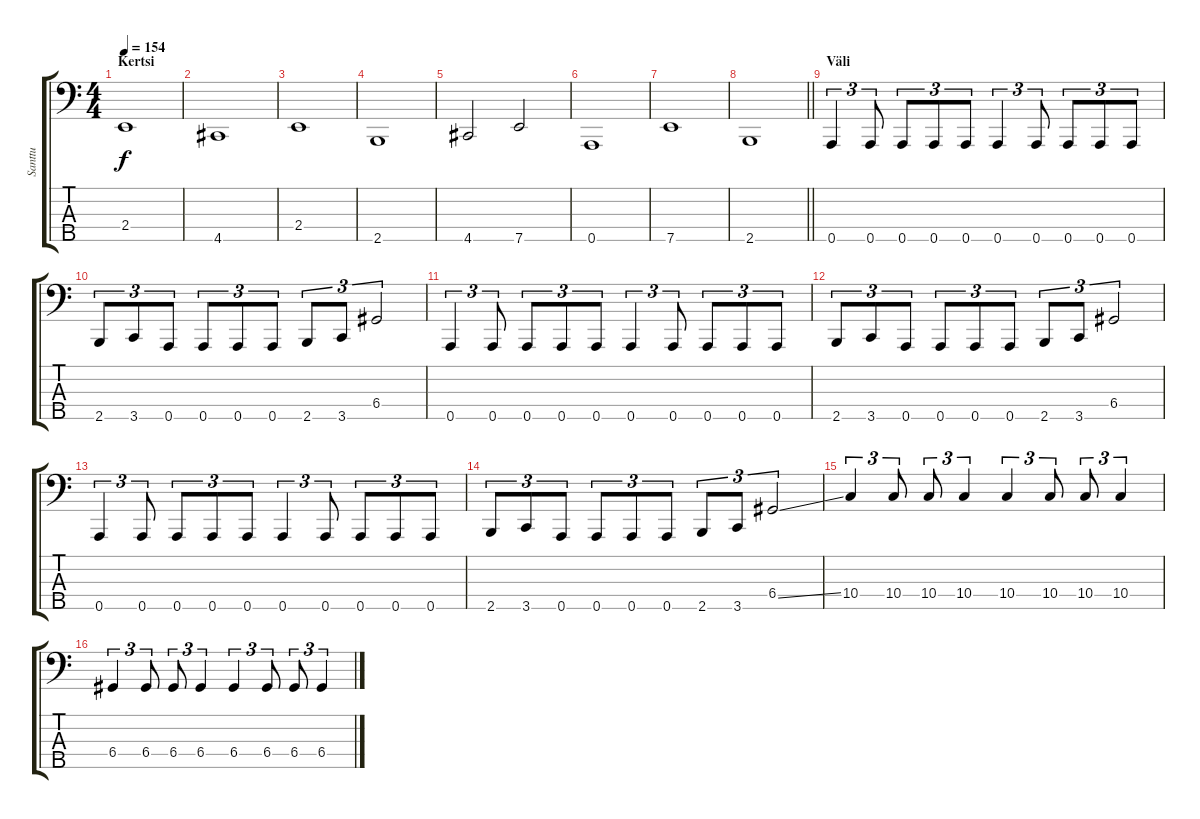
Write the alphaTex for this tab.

\track ("Santtu" "Santtu") {instrument electricbasspick}
\staff {score tabs}
\tuning (G2 D2 A1 D1 A0) {hide}
\ts (4 4)
\section ("" "Kertsi")
\tempo 154
\clef f4
\ks c
2.4.1{dy f} |
4.5.1 |
2.4.1 |
2.5.1 |
4.5.2 7.5.2 |
0.5.1 |
7.5.1 |
\barLineRight lightlight
2.5.1 |
\section ("" "Väli")
0.5.4{tu (3 2)} 0.5.8{tu (3 2)} 0.5.8{tu (3 2)} 0.5.8{tu (3 2)} 0.5.8{tu (3 2)} 0.5.4{tu (3 2)} 0.5.8{tu (3 2)} 0.5.8{tu (3 2)} 0.5.8{tu (3 2)} 0.5.8{tu (3 2)} |
2.5.8{tu (3 2)} 3.5.8{tu (3 2)} 0.5.8{tu (3 2)} 0.5.8{tu (3 2)} 0.5.8{tu (3 2)} 0.5.8{tu (3 2)} 2.5.8{tu (3 2)} 3.5.8{tu (3 2)} 6.4.2{tu (3 2)} |
0.5.4{tu (3 2)} 0.5.8{tu (3 2)} 0.5.8{tu (3 2)} 0.5.8{tu (3 2)} 0.5.8{tu (3 2)} 0.5.4{tu (3 2)} 0.5.8{tu (3 2)} 0.5.8{tu (3 2)} 0.5.8{tu (3 2)} 0.5.8{tu (3 2)} |
2.5.8{tu (3 2)} 3.5.8{tu (3 2)} 0.5.8{tu (3 2)} 0.5.8{tu (3 2)} 0.5.8{tu (3 2)} 0.5.8{tu (3 2)} 2.5.8{tu (3 2)} 3.5.8{tu (3 2)} 6.4.2{tu (3 2)} |
0.5.4{tu (3 2)} 0.5.8{tu (3 2)} 0.5.8{tu (3 2)} 0.5.8{tu (3 2)} 0.5.8{tu (3 2)} 0.5.4{tu (3 2)} 0.5.8{tu (3 2)} 0.5.8{tu (3 2)} 0.5.8{tu (3 2)} 0.5.8{tu (3 2)} |
2.5.8{tu (3 2)} 3.5.8{tu (3 2)} 0.5.8{tu (3 2)} 0.5.8{tu (3 2)} 0.5.8{tu (3 2)} 0.5.8{tu (3 2)} 2.5.8{tu (3 2)} 3.5.8{tu (3 2)} 6.4{ss}.2{tu (3 2)} |
10.4.4{tu (3 2)} 10.4.8{tu (3 2)} 10.4.8{tu (3 2)} 10.4.4{tu (3 2)} 10.4.4{tu (3 2)} 10.4.8{tu (3 2)} 10.4.8{tu (3 2)} 10.4.4{tu (3 2)} |
6.4.4{tu (3 2)} 6.4.8{tu (3 2)} 6.4.8{tu (3 2)} 6.4.4{tu (3 2)} 6.4.4{tu (3 2)} 6.4.8{tu (3 2)} 6.4.8{tu (3 2)} 6.4.4{tu (3 2)}
